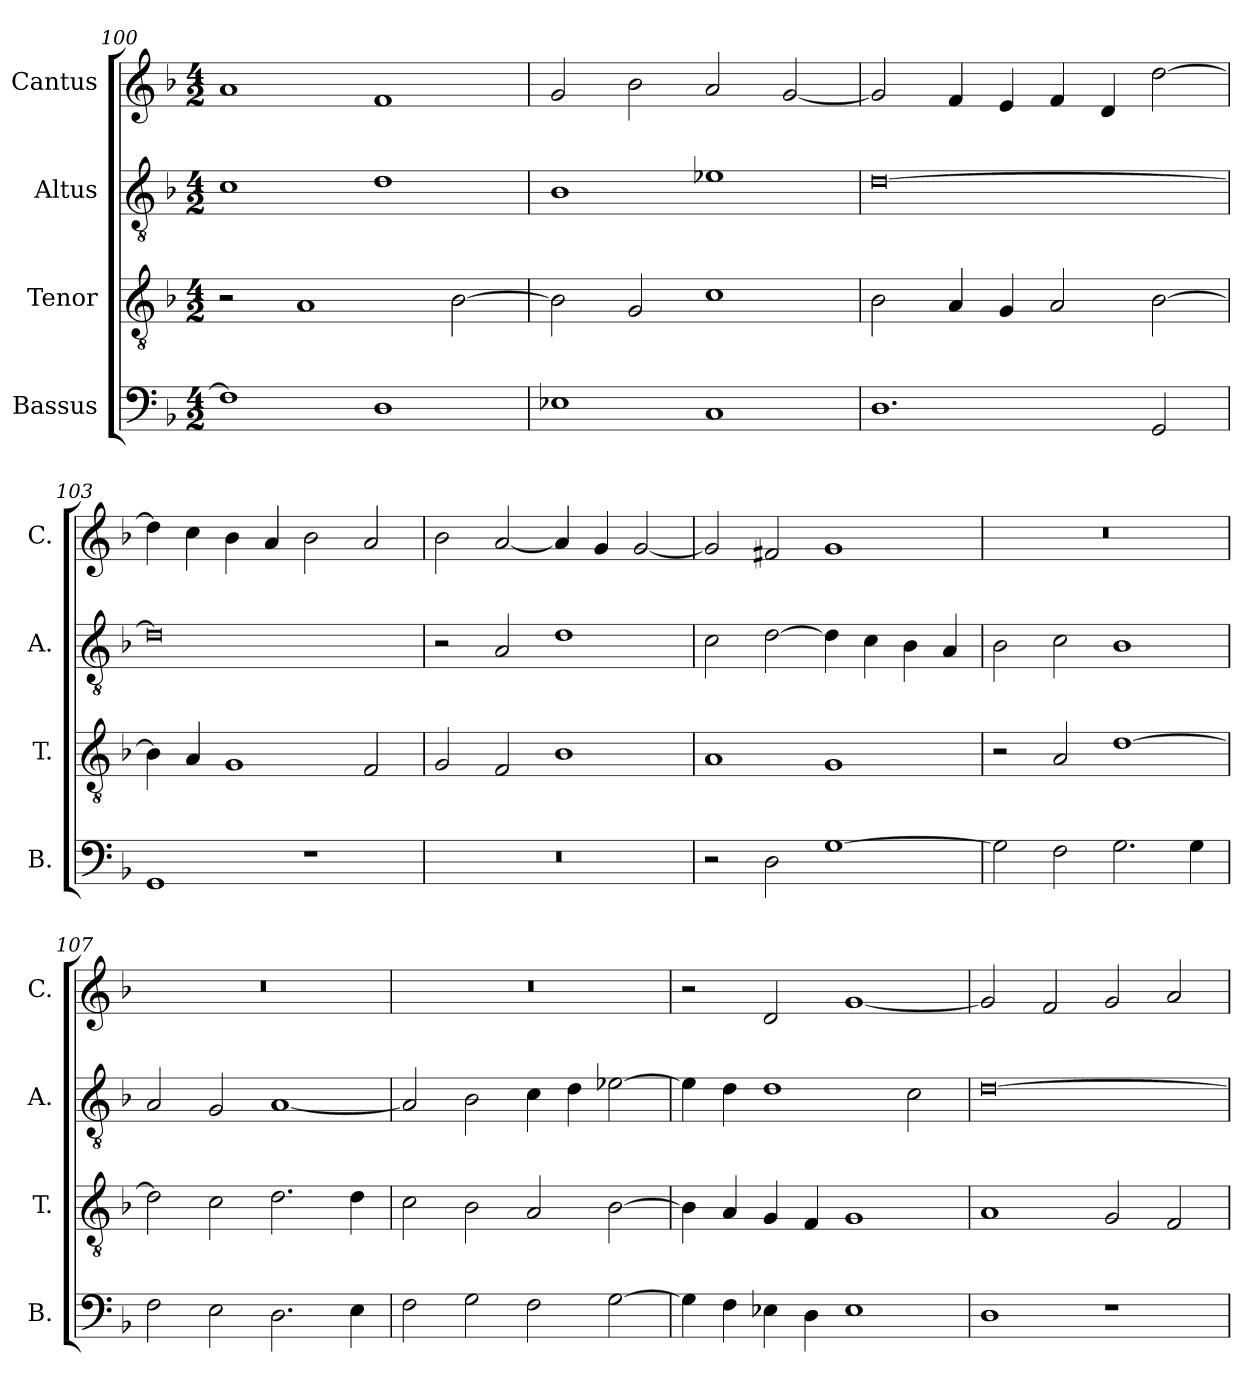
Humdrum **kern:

**kern	**kern	**kern	**kern
*part4	*part3	*part2	*part1
*staff4	*staff3	*staff2	*staff1
*I"Bassus	*I"Tenor	*I"Altus	*I"Cantus
*I'B.	*I'T.	*I'A.	*I'C.
*clefF4	*clefGv2	*clefGv2	*clefG2
*k[b-]	*k[b-]	*k[b-]	*k[b-]
*M4/2	*M4/2	*M4/2	*M4/2
=100	=100	=100	=100
1F]	2r	1c	1a
.	1A	.	.
1D	.	1d	1f
.	[2B-\	.	.
=101	=101	=101	=101
1E-X	2B-\]	1B-	2g/
.	2G/	.	2b-\
1C	1c	1e-X	2a/
.	.	.	[2g/
!!LO:LB:g=z
=102	=102	=102	=102
1.D	2B-\	[0d	2g/]
.	4A/	.	4f/
.	4G/	.	4e/
.	2A/	.	4f/
.	.	.	4d/
2GG/	[2B-\	.	[2dd\
=103	=103	=103	=103
1GG	4B-\]	0d]	4dd\]
.	4A/	.	4cc\
.	1G	.	4b-\
.	.	.	4a/
1r	.	.	2b-\
.	2F/	.	2a/
=104	=104	=104	=104
0r	2G/	2r	2b-\
.	2F/	2A/	[2a/
.	1B-	1d	4a/]
.	.	.	4g/
.	.	.	[2g/
=105	=105	=105	=105
2r	1A	2c\	2g/]
2D\	.	[2d\	2f#X/
[1G	1G	4d\]	1g
.	.	4c\	.
.	.	4B-\	.
.	.	4A/	.
!!LO:LB:g=z
=106	=106	=106	=106
2G\]	2r	2B-\	0r
2F\	2A/	2c\	.
2.G\	[1d	1B-	.
4G\	.	.	.
=107	=107	=107	=107
2F\	2d\]	2A/	0r
2E\	2c\	2G/	.
2.D\	2.d\	[1A	.
4E\	4d\	.	.
=108	=108	=108	=108
2F\	2c\	2A/]	0r
2G\	2B-\	2B-\	.
2F\	2A/	4c\	.
.	.	4d\	.
[2G\	[2B-\	[2e-X\	.
=109	=109	=109	=109
4G\]	4B-\]	4e-\]	2r
4F\	4A/	4d\	.
4E-X\	4G/	1d	2d/
4D\	4F/	.	.
1E-	1G	.	[1g
.	.	2c\	.
!!LO:PB:g=z
=110	=110	=110	=110
1D	1A	[0d	2g/]
.	.	.	2f/
1r	2G/	.	2g/
.	2F/	.	2a/
=	=	=	=
*-	*-	*-	*-
